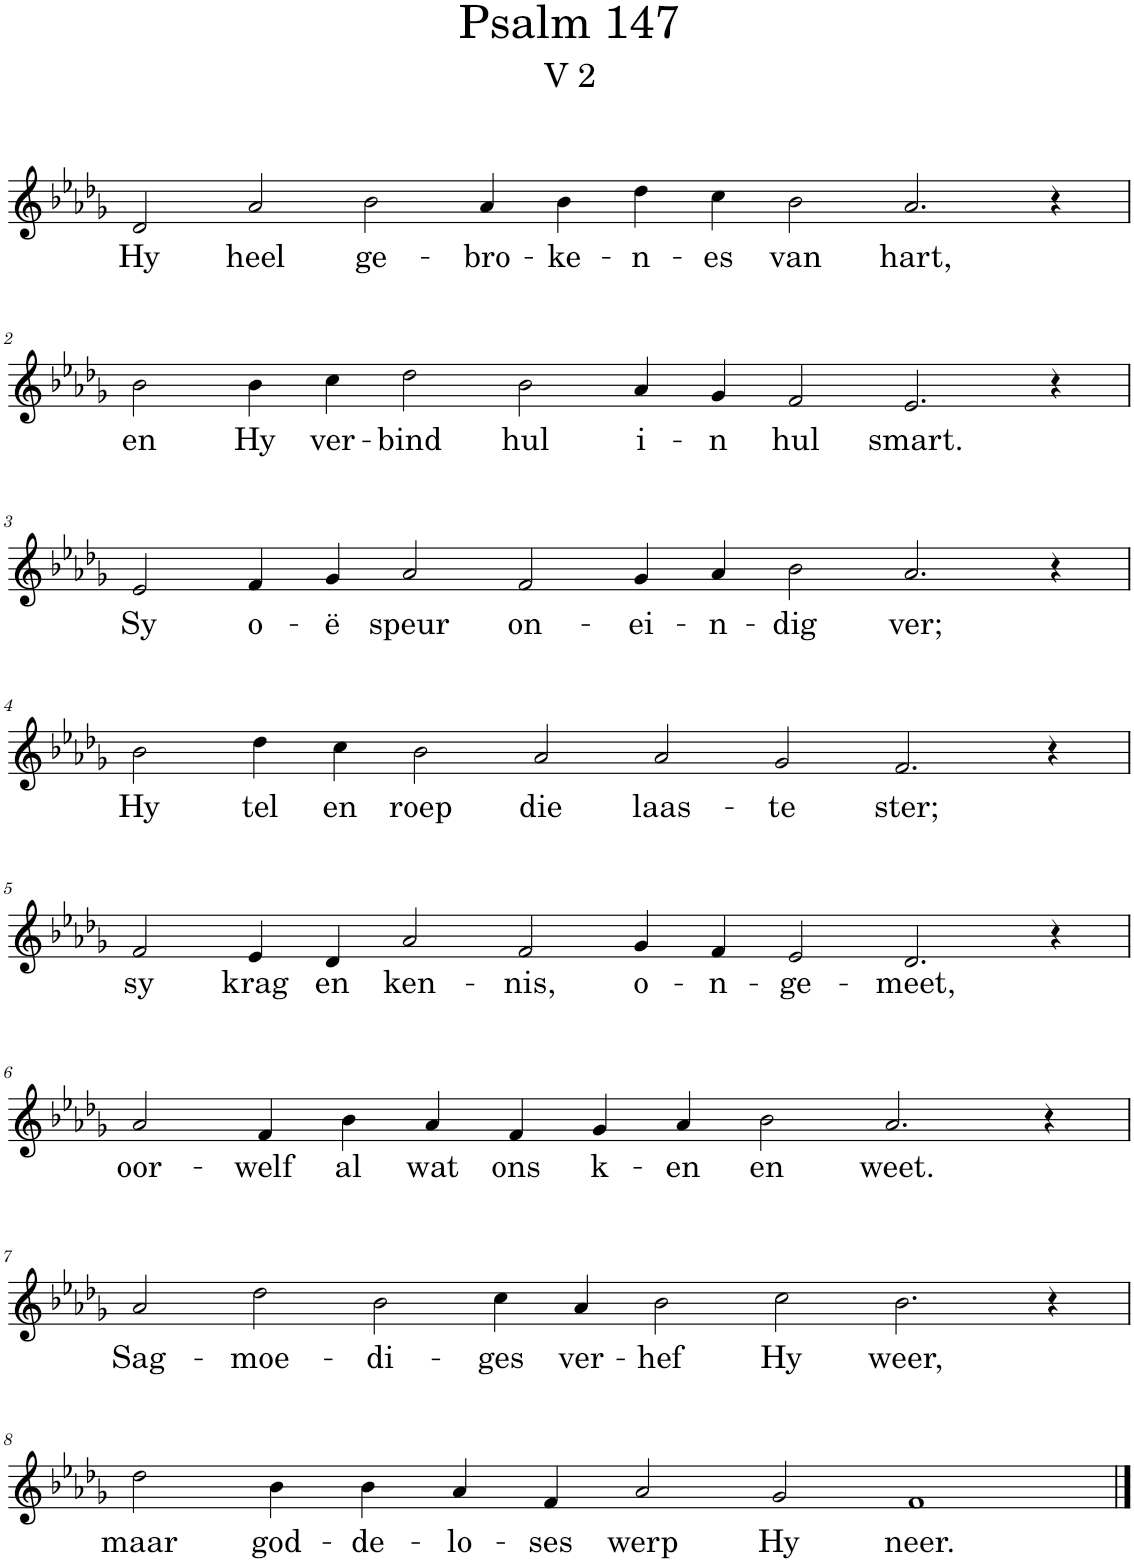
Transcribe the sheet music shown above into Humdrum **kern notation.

**kern	**text
*part1	*part1
*staff1	*staff1
*I"Pipe Organ	*
*I'Org.	*
*clefG2	*
*k[b-e-a-d-g-]	*
*M16/4	*
=1	=1
!	!LO:LY:b
2d-/	Hy
!	!LO:LY:b
2a-/	heel
!	!LO:LY:b
2b-\	ge-
!	!LO:LY:b
4a-/	-bro-
!	!LO:LY:b
4b-\	-ke-
!	!LO:LY:b
4dd-\	-n-
!	!LO:LY:b
4cc\	-es
!	!LO:LY:b
2b-\	van
!	!LO:LY:b
2.a-/	hart,
4r	.
!!LO:LB:g=z
=2	=2
!	!LO:LY:b
2b-\	en
!	!LO:LY:b
4b-\	Hy
!	!LO:LY:b
4cc\	ver-
!	!LO:LY:b
2dd-\	-bind
!	!LO:LY:b
2b-\	hul
!	!LO:LY:b
4a-/	i-
!	!LO:LY:b
4g-/	-n
!	!LO:LY:b
2f/	hul
!	!LO:LY:b
2.e-/	smart.
4r	.
!!LO:LB:g=z
=3	=3
!	!LO:LY:b
2e-/	Sy
!	!LO:LY:b
4f/	o-
!	!LO:LY:b
4g-/	-ë
!	!LO:LY:b
2a-/	speur
!	!LO:LY:b
2f/	on-
!	!LO:LY:b
4g-/	-ei-
!	!LO:LY:b
4a-/	-n-
!	!LO:LY:b
2b-\	-dig
!	!LO:LY:b
2.a-/	ver;
4r	.
!!LO:LB:g=z
=4	=4
!	!LO:LY:b
2b-\	Hy
!	!LO:LY:b
4dd-\	tel
!	!LO:LY:b
4cc\	en
!	!LO:LY:b
2b-\	roep
!	!LO:LY:b
2a-/	die
!	!LO:LY:b
2a-/	laas-
!	!LO:LY:b
2g-/	-te
!	!LO:LY:b
2.f/	ster;
4r	.
!!LO:LB:g=z
=5	=5
!	!LO:LY:b
2f/	sy
!	!LO:LY:b
4e-/	krag
!	!LO:LY:b
4d-/	en
!	!LO:LY:b
2a-/	ken-
!	!LO:LY:b
2f/	-nis,
!	!LO:LY:b
4g-/	o-
!	!LO:LY:b
4f/	-n-
!	!LO:LY:b
2e-/	-ge-
!	!LO:LY:b
2.d-/	-meet,
4r	.
!!LO:LB:g=z
=6	=6
*M14/4	*
!	!LO:LY:b
2a-/	oor-
!	!LO:LY:b
4f/	-welf
!	!LO:LY:b
4b-\	al
!	!LO:LY:b
4a-/	wat
!	!LO:LY:b
4f/	ons
!	!LO:LY:b
4g-/	k-
!	!LO:LY:b
4a-/	-en
!	!LO:LY:b
2b-\	en
!	!LO:LY:b
2.a-/	weet.
4r	.
!!LO:LB:g=z
=7	=7
*M16/4	*
!	!LO:LY:b
2a-/	Sag-
!	!LO:LY:b
2dd-\	-moe-
!	!LO:LY:b
2b-\	-di-
!	!LO:LY:b
4cc\	-ges
!	!LO:LY:b
4a-/	ver-
!	!LO:LY:b
2b-\	-hef
!	!LO:LY:b
2cc\	Hy
!	!LO:LY:b
2.b-\	weer,
4r	.
!!LO:LB:g=z
=8	=8
*M14/4	*
!	!LO:LY:b
2dd-\	maar
!	!LO:LY:b
4b-\	god-
!	!LO:LY:b
4b-\	-de-
!	!LO:LY:b
4a-/	-lo-
!	!LO:LY:b
4f/	-ses
!	!LO:LY:b
2a-/	werp
!	!LO:LY:b
2g-/	Hy
!	!LO:LY:b
1f	neer.
==	==
*-	*-
